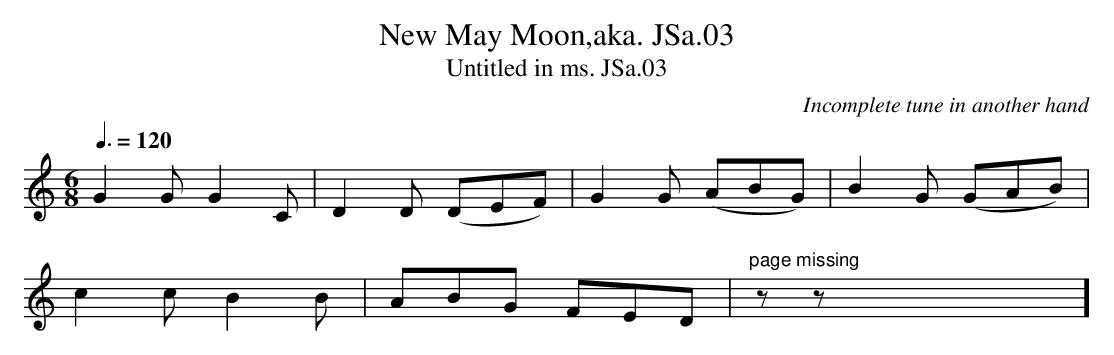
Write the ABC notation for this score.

X:1
T:New May Moon,aka. JSa.03
T:Untitled in ms. JSa.03
M:6/8
L:1/8
Q:3/8=120
C:Incomplete tune in another hand
K:C
G2GG2C|D2D (DEF)|G2G (ABG)|B2G (GAB)|
c2c B2 B|ABG FED|"page missing"zzxxxx]
